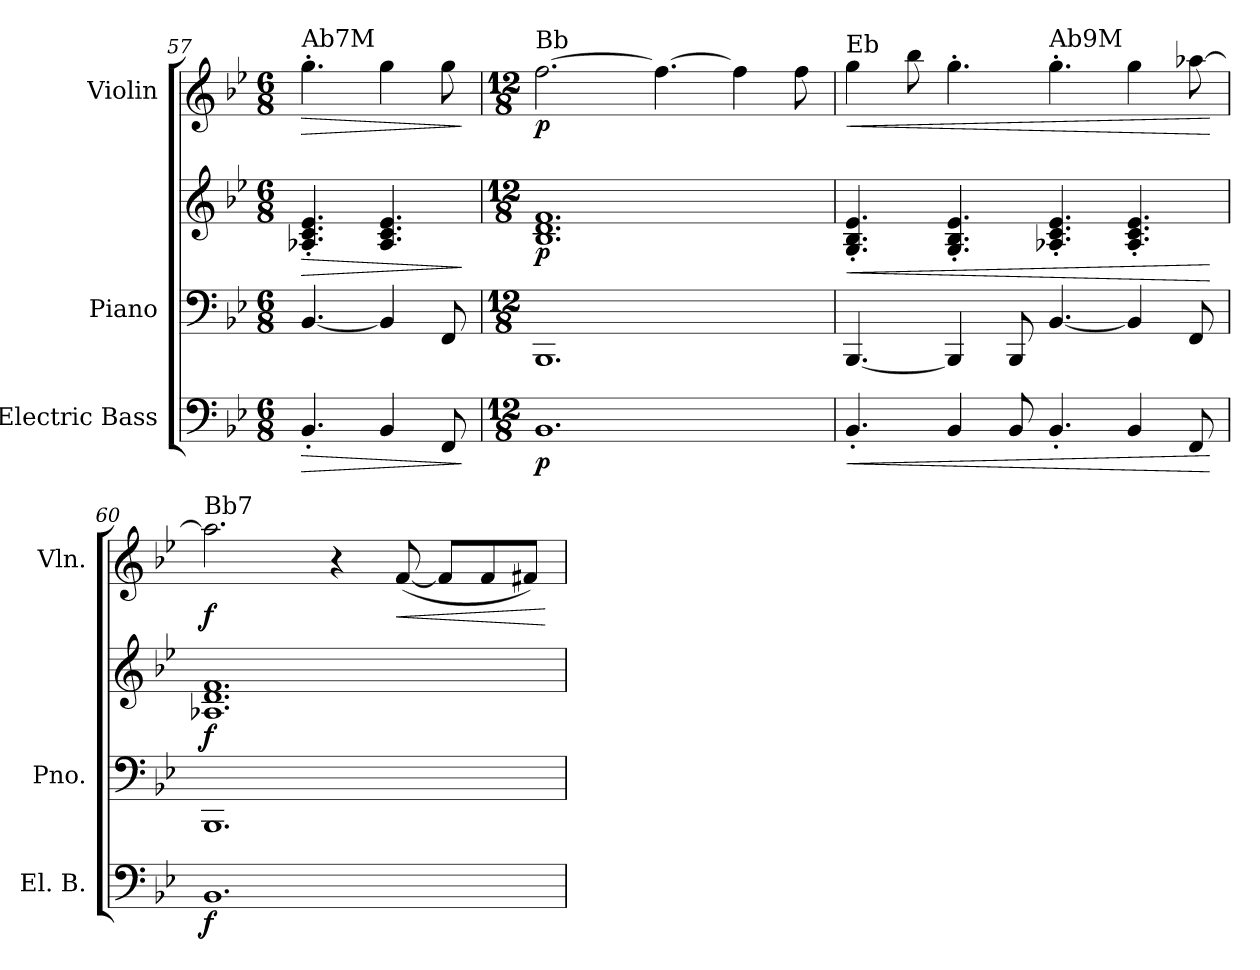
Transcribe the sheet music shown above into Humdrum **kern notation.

**kern	**dynam	**kern	**kern	**dynam	**kern	**dynam
*part3	*part3	*part2	*part2	*part2	*part1	*part1
*staff4	*staff4	*staff3	*staff2	*staff2/3	*staff1	*staff1
*I"Electric Bass	*	*I"Piano	*	*	*I"Violin	*
*I'El. B.	*	*I'Pno.	*	*	*I'Vln.	*
*clefF4	*	*clefF4	*clefG2	*	*clefG2	*
*ITrd7c12	*	*	*	*	*	*
*k[b-e-]	*	*k[b-e-]	*k[b-e-]	*	*k[b-e-]	*
*M6/8	*	*M6/8	*M6/8	*	*M6/8	*
=57	=57	=57	=57	=57	=57	=57
!	!	!	!	!	!LO:TX:a:t=Ab7M	!
!	!LO:HP:b	!	!	!LO:HP:b	!	!LO:HP:b
4.BBB-'/	>	[4.BB-/	4.A-X/' 4.c/' 4.e-/'	>	4.gg'\	>
4BBB-/	.	4BB-/]	4.A-/ 4.c/ 4.e-/	.	4gg\	.
8FFF/	.	8FF/	.	.	8gg\	.
.	]	.	.	]	.	]
=58	=58	=58	=58	=58	=58	=58
*M12/8	*	*M12/8	*M12/8	*	*M12/8	*
!	!	!	!	!	!LO:TX:a:t=Bb	!
!	!LO:DY:b	!	!	!LO:DY:b	!	!LO:DY:b
1.BBB-	p	1.BBB-	1.B- 1.d 1.f	p	[2.ff\	p
.	.	.	.	.	4.ff\_	.
.	.	.	.	.	4ff\]	.
.	.	.	.	.	8ff\	.
=59	=59	=59	=59	=59	=59	=59
!	!	!	!	!	!LO:TX:a:t=Eb	!
!	!LO:HP:b	!	!	!LO:HP:b	!	!LO:HP:b
4.BBB-'/	<	[4.BBB-/	4.G/' 4.B-/' 4.e-/'	<	4gg\	<
.	.	.	.	.	8bb-\	.
4BBB-/	.	4BBB-/]	4.G/' 4.B-/' 4.e-/'	.	4.gg'\	.
8BBB-/	.	8BBB-/	.	.	.	.
!	!	!	!	!	!LO:TX:a:t=Ab9M	!
4.BBB-'/	.	[4.BB-/	4.A-X/' 4.c/' 4.e-/'	.	4.gg'\	.
4BBB-/	.	4BB-/]	4.A-/' 4.c/' 4.e-/'	.	4gg\	.
8FFF/	.	8FF/	.	.	[8aa-X\	.
.	[	.	.	[	.	[
=60	=60	=60	=60	=60	=60	=60
!	!	!	!	!	!LO:TX:a:t=Bb7	!
!	!LO:DY:b	!	!	!LO:DY:b	!	!LO:DY:b
1.BBB-	f	1.BBB-	1.A-X 1.d 1.f	f	2.aa-\]	f
.	.	.	.	.	4r	.
!	!	!	!	!	!	!LO:HP:b
.	.	.	.	.	([8f/	<
.	.	.	.	.	8f/L]	.
.	.	.	.	.	8f/	.
.	.	.	.	.	8f#X/J)	.
.	.	.	.	.	.	[
=	=	=	=	=	=	=
*-	*-	*-	*-	*-	*-	*-
